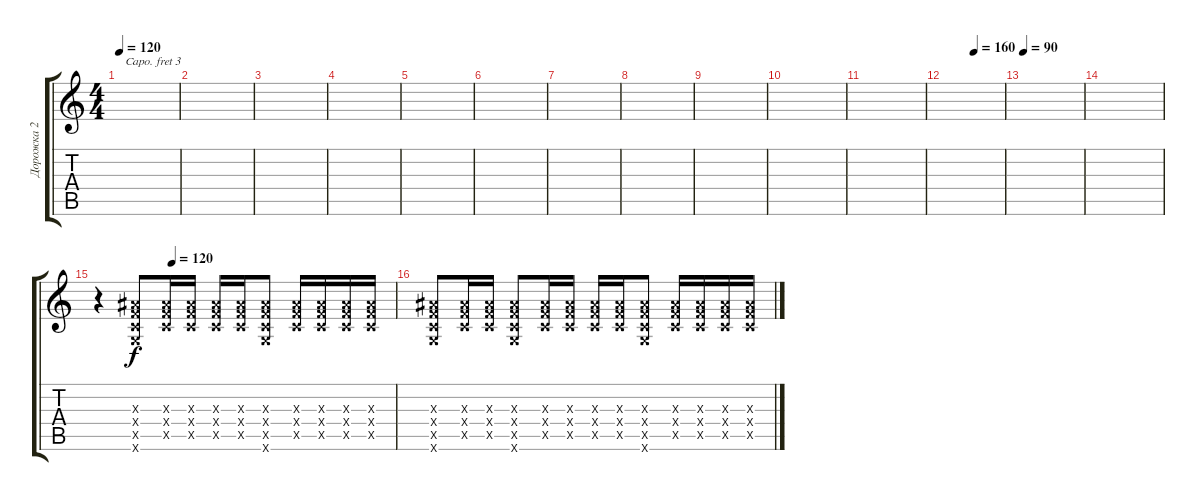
\track ("Дорожка 2" "Дорожка 2") {instrument acousticguitarsteel}
\staff {score tabs}
\capo 3
\tuning (E4 B3 G3 D3 A2 E2) {hide}
\ts (4 4)
\tempo 120
\clef g2
\ks c
|
|
|
|
|
|
|
|
|
|
|
\tempo (160 0.5)
|
\tempo 90
|
|
\tempo (120 0.25)
r.4 (0.3{x} 0.4{x} 0.5{x} 0.6{x}).8 (0.3{x} 0.4{x} 0.5{x}).16 (0.3{x} 0.4{x} 0.5{x}).16 (0.3{x} 0.4{x} 0.5{x}).16 (0.3{x} 0.4{x} 0.5{x}).16 (0.3{x} 0.4{x} 0.5{x} 0.6{x}).8 (0.3{x} 0.4{x} 0.5{x}).16 (0.3{x} 0.4{x} 0.5{x}).16 (0.3{x} 0.4{x} 0.5{x}).16 (0.3{x} 0.4{x} 0.5{x}).16 |
(0.3{x} 0.4{x} 0.5{x} 0.6{x}).8 (0.3{x} 0.4{x} 0.5{x}).16 (0.3{x} 0.4{x} 0.5{x}).16 (0.3{x} 0.4{x} 0.5{x} 0.6{x}).8 (0.3{x} 0.4{x} 0.5{x}).16 (0.3{x} 0.4{x} 0.5{x}).16 (0.3{x} 0.4{x} 0.5{x}).16 (0.3{x} 0.4{x} 0.5{x}).16 (0.3{x} 0.4{x} 0.5{x} 0.6{x}).8 (0.3{x} 0.4{x} 0.5{x}).16 (0.3{x} 0.4{x} 0.5{x}).16 (0.3{x} 0.4{x} 0.5{x}).16 (0.3{x} 0.4{x} 0.5{x}).16
